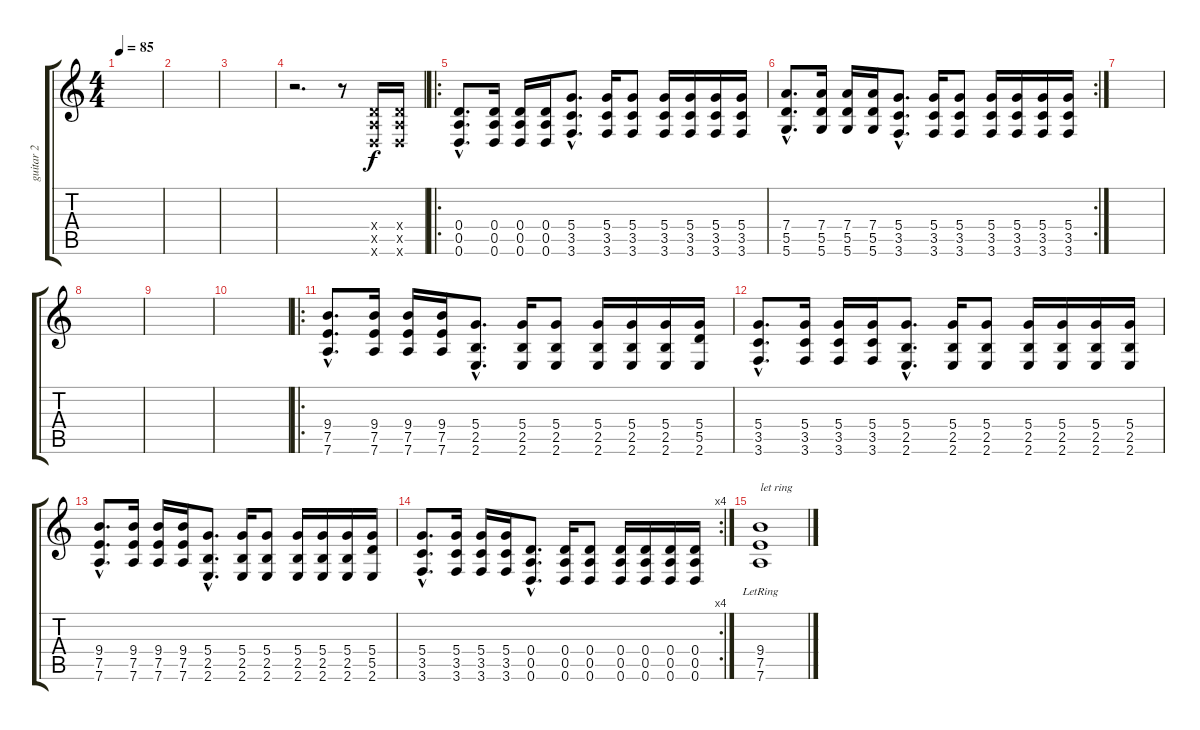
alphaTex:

\track ("guitar 2" "guitar 2") {instrument distortionguitar}
\staff {score tabs}
\tuning (E4 B3 G3 D3 A2 D2) {hide}
\ts (4 4)
\tempo 85
\clef g2
\ks c
|
|
|
r.2{d} r.8 (0.4{x} 0.5{x} 0.6{x}).16 (0.4{x} 0.5{x} 0.6{x}).16 |
\ro
(0.4{hac} 0.5{hac} 0.6{hac}).8{d} (0.4 0.5 0.6).16 (0.4 0.5 0.6).16 (0.4 0.5 0.6).16 (5.4{hac} 3.5{hac} 3.6{hac}).8{d} (5.4 3.5 3.6).16 (5.4 3.5 3.6).8 (5.4 3.5 3.6).16 (5.4 3.5 3.6).16 (5.4 3.5 3.6).16 (5.4 3.5 3.6).16 |
\rc 2
(7.4{hac} 5.5{hac} 5.6{hac}).8{d} (7.4 5.5 5.6).16 (7.4 5.5 5.6).16 (7.4 5.5 5.6).16 (5.4{hac} 3.5{hac} 3.6{hac}).8{d} (5.4 3.5 3.6).16 (5.4 3.5 3.6).8 (5.4 3.5 3.6).16 (5.4 3.5 3.6).16 (5.4 3.5 3.6).16 (5.4 3.5 3.6).16 |
|
|
|
|
\ro
(9.4{hac} 7.5{hac} 7.6{hac}).8{d} (9.4 7.5 7.6).16 (9.4 7.5 7.6).16 (9.4 7.5 7.6).16 (5.4{hac} 2.5{hac} 2.6{hac}).8{d} (5.4 2.5 2.6).16 (5.4 2.5 2.6).8 (5.4 2.5 2.6).16 (5.4 2.5 2.6).16 (5.4 2.5 2.6).16 (5.4 5.5 2.6).16 |
(5.4{hac} 3.5{hac} 3.6{hac}).8{d} (5.4 3.5 3.6).16 (5.4 3.5 3.6).16 (5.4 3.5 3.6).16 (5.4{hac} 2.5{hac} 2.6{hac}).8{d} (5.4 2.5 2.6).16 (5.4 2.5 2.6).8 (5.4 2.5 2.6).16 (5.4 2.5 2.6).16 (5.4 2.5 2.6).16 (5.4 2.5 2.6).16 |
(9.4{hac} 7.5{hac} 7.6{hac}).8{d} (9.4 7.5 7.6).16 (9.4 7.5 7.6).16 (9.4 7.5 7.6).16 (5.4{hac} 2.5{hac} 2.6{hac}).8{d} (5.4 2.5 2.6).16 (5.4 2.5 2.6).8 (5.4 2.5 2.6).16 (5.4 2.5 2.6).16 (5.4 2.5 2.6).16 (5.4 5.5 2.6).16 |
\rc 4
(5.4{hac} 3.5{hac} 3.6{hac}).8{d} (5.4 3.5 3.6).16 (5.4 3.5 3.6).16 (5.4 3.5 3.6).16 (0.4{hac} 0.5{hac} 0.6{hac}).8{d} (0.4 0.5 0.6).16 (0.4 0.5 0.6).8 (0.4 0.5 0.6).16 (0.4 0.5 0.6).16 (0.4 0.5 0.6).16 (0.4 0.5 0.6).16 |
(9.4{lr} 7.5{lr} 7.6{lr}).1{txt "let ring"}
